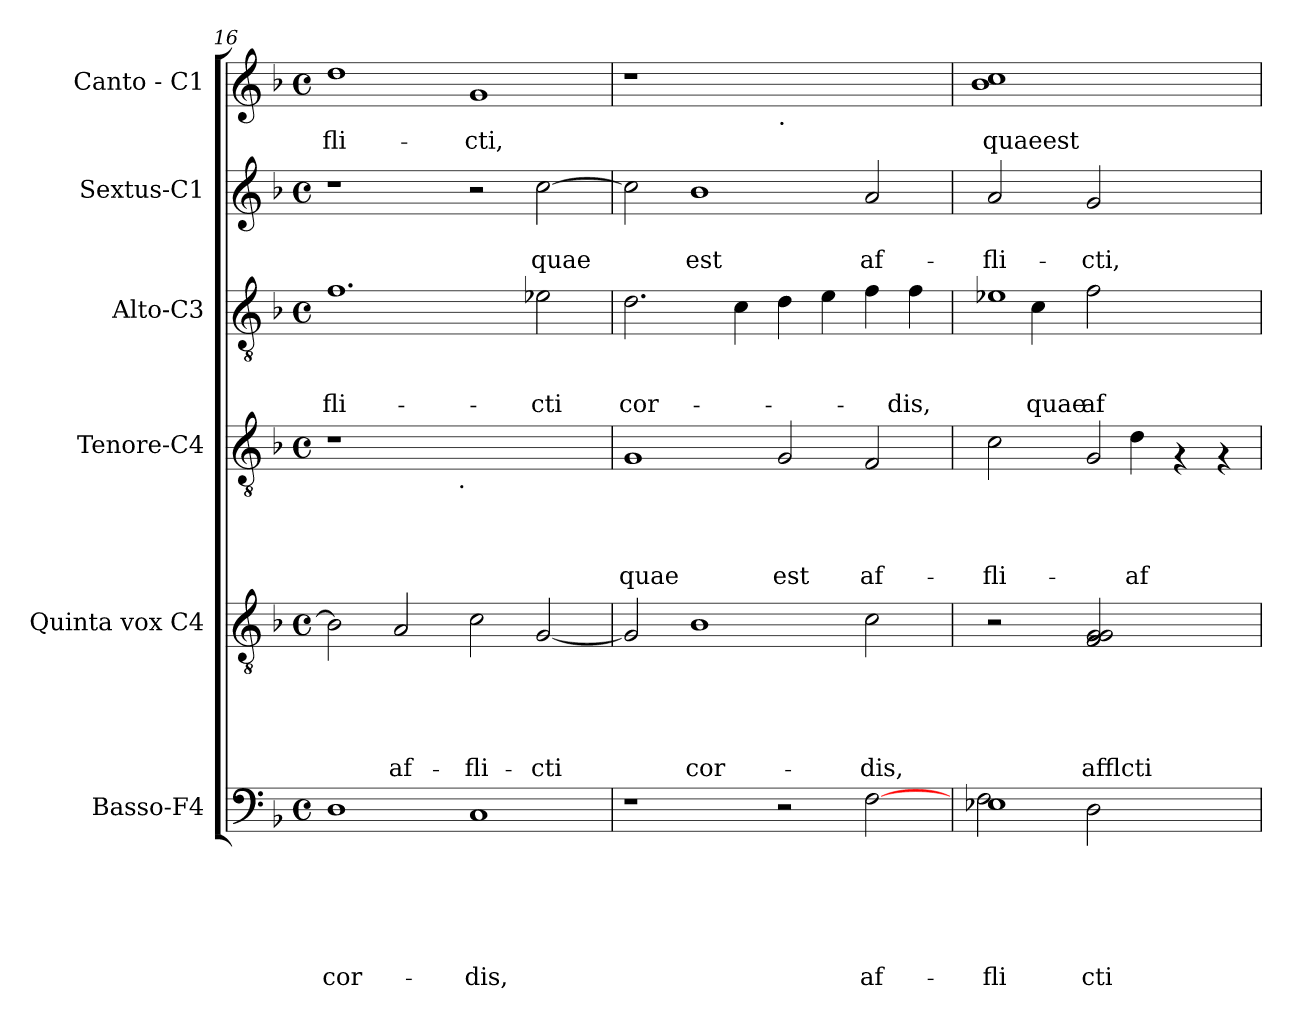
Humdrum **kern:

**kern	**text	**text	**text	**text	**text	**text	**kern	**text	**text	**text	**text	**text	**kern	**text	**text	**text	**text	**kern	**text	**text	**text	**kern	**text	**text	**kern	**text
*part6	*part6	*part6	*part6	*part6	*part6	*part6	*part5	*part5	*part5	*part5	*part5	*part5	*part4	*part4	*part4	*part4	*part4	*part3	*part3	*part3	*part3	*part2	*part2	*part2	*part1	*part1
*staff6	*staff6	*staff6	*staff6	*staff6	*staff6	*staff6	*staff5	*staff5	*staff5	*staff5	*staff5	*staff5	*staff4	*staff4	*staff4	*staff4	*staff4	*staff3	*staff3	*staff3	*staff3	*staff2	*staff2	*staff2	*staff1	*staff1
*I"Basso-F4	*	*	*	*	*	*	*I"Quinta vox C4	*	*	*	*	*	*I"Tenore-C4	*	*	*	*	*I"Alto-C3	*	*	*	*I"Sextus-C1	*	*	*I"Canto - C1	*
*clefF4	*	*	*	*	*	*	*clefGv2	*	*	*	*	*	*clefGv2	*	*	*	*	*clefGv2	*	*	*	*clefG2	*	*	*clefG2	*
*k[b-]	*	*	*	*	*	*	*k[b-]	*	*	*	*	*	*k[b-]	*	*	*	*	*k[b-]	*	*	*	*k[b-]	*	*	*k[b-]	*
*F:	*	*	*	*	*	*	*F:	*	*	*	*	*	*F:	*	*	*	*	*F:	*	*	*	*F:	*	*	*F:	*
*M4/4	*	*	*	*	*	*	*M4/4	*	*	*	*	*	*M4/4	*	*	*	*	*M4/4	*	*	*	*M4/4	*	*	*M4/4	*
*met(c)	*	*	*	*	*	*	*met(c)	*	*	*	*	*	*met(c)	*	*	*	*	*met(c)	*	*	*	*met(c)	*	*	*met(c)	*
=16	=16	=16	=16	=16	=16	=16	=16	=16	=16	=16	=16	=16	=16	=16	=16	=16	=16	=16	=16	=16	=16	=16	=16	=16	=16	=16
!	!	!	!	!	!	!LO:LY:b	!	!	!	!	!	!	!	!	!	!	!	!	!	!	!LO:LY:b	!	!	!	!	!LO:LY:b
*	*	*	*	*	*	*	*	*	*	*	*	*	*^	*	*	*	*	*	*	*	*	*	*	*	*	*
1D	.	.	.	.	.	cor-	2B-\]	.	.	.	.	.	1r	2ryy	.	.	.	.	1.f	.	.	-fli-	1r	.	.	1dd	-fli-
!	!	!	!	!	!	!	!	!	!	!	!	!LO:LY:b	!	!	!	!	!	!	!	!	!	!	!	!	!	!	!
.	.	.	.	.	.	.	2A/	.	.	.	.	af-	.	4...ryy	.	.	.	.	.	.	.	.	.	.	.	.	.
!	!	!	!	!	!	!	!	!	!	!	!	!	!	!LO:TX:b:t=.	!	!	!	!	!	!	!	!	!	!	!	!	!
.	.	.	.	.	.	.	.	.	.	.	.	.	.	1ryy	.	.	.	.	.	.	.	.	.	.	.	.	.
!	!	!	!	!	!	!LO:LY:b	!	!	!	!	!	!LO:LY:b	!	!	!	!	!	!	!	!	!	!	!	!	!	!	!LO:LY:b
1C	.	.	.	.	.	-dis,	2c\	.	.	.	.	-fli-	1ryy	.	.	.	.	.	.	.	.	.	2r	.	.	1g	-cti,
!	!	!	!	!	!	!	!	!	!	!	!	!LO:LY:b	!	!	!	!	!	!	!	!	!	!LO:LY:b	!	!	!LO:LY:b	!	!
.	.	.	.	.	.	.	[>2G/	.	.	.	.	-cti	.	.	.	.	.	.	2e-X\	.	.	-cti	[>2cc\	.	quae	.	.
.	.	.	.	.	.	.	.	.	.	.	.	.	.	32ryy	.	.	.	.	.	.	.	.	.	.	.	.	.
!!LO:PB:g=z
=17	=17	=17	=17	=17	=17	=17	=17	=17	=17	=17	=17	=17	=17	=17	=17	=17	=17	=17	=17	=17	=17	=17	=17	=17	=17	=17	=17
!	!	!	!	!	!	!	!	!	!	!	!	!	!	!	!	!	!	!LO:LY:b	!	!	!	!LO:LY:b	!	!	!	!	!
*	*	*	*	*	*	*	*	*	*	*	*	*	*v	*v	*	*	*	*	*	*	*	*	*	*	*	*	*
1r	.	.	.	.	.	.	2G/]	.	.	.	.	.	1G	.	.	.	quae	2.d\	.	.	cor-	2cc\]	.	.	1r	.
!	!	!	!	!	!	!	!	!	!	!	!	!LO:LY:b	!	!	!	!	!	!	!	!	!	!	!	!LO:LY:b	!	!
.	.	.	.	.	.	.	1B-	.	.	.	.	cor-	.	.	.	.	.	.	.	.	.	1b-	.	est	.	.
.	.	.	.	.	.	.	.	.	.	.	.	.	.	.	.	.	.	4c\	.	.	.	.	.	.	.	.
!	!	!	!	!	!	!	!	!	!	!	!	!	!	!	!	!	!	!	!	!	!	!	!	!	!LO:TX:b:t=.	!
!	!	!	!	!	!	!	!	!	!	!	!	!	!	!	!	!	!LO:LY:b	!	!	!	!	!	!	!	!	!
2r	.	.	.	.	.	.	.	.	.	.	.	.	2G/	.	.	.	est	4d\	.	.	.	.	.	.	1ryy	.
.	.	.	.	.	.	.	.	.	.	.	.	.	.	.	.	.	.	4e\	.	.	.	.	.	.	.	.
!	!	!	!	!	!	!LO:LY:b	!	!	!	!	!	!LO:LY:b	!	!	!	!	!LO:LY:b	!	!	!	!	!	!	!LO:LY:b	!	!
[>2F\	.	.	.	.	.	af-	2c\	.	.	.	.	-dis,	2F/	.	.	.	af-	4f\	.	.	.	2a/	.	af-	.	.
!	!	!	!	!	!	!	!	!	!	!	!	!	!	!	!	!	!	!	!	!	!LO:LY:b	!	!	!	!	!
.	.	.	.	.	.	.	.	.	.	.	.	.	.	.	.	.	.	4f\	.	.	-dis,	.	.	.	.	.
=18	=18	=18	=18	=18	=18	=18	=18	=18	=18	=18	=18	=18	=18	=18	=18	=18	=18	=18	=18	=18	=18	=18	=18	=18	=18	=18
*^	*	*	*	*	*	*	*	*	*	*	*	*	*	*	*	*	*	*	*	*	*	*	*	*	*	*
!	!	!	!	!	!	!	!LO:LY:b	!	!	!	!	!	!	!	!	!	!	!LO:LY:b	!	!	!	!	!	!	!LO:LY:b	!	!LO:LY:b
*	*	*	*	*	*	*	*	*	*	*	*	*	*	*^	*	*	*	*	*^	*	*	*	*	*	*	*	*
1E-X	2F\	.	.	.	.	.	-fli-	2r	.	.	.	.	.	2c\	2.ryy	.	.	.	-fli-	1e-X	4ryy	.	.	.	2a/	.	-fli-	1b- 1cc	quaeest
!	!	!	!	!	!	!	!	!	!	!	!	!	!	!	!	!	!	!	!	!	!	!	!	!LO:LY:b	!	!	!	!	!
.	.	.	.	.	.	.	.	.	.	.	.	.	.	.	.	.	.	.	.	.	4c\	.	.	quae	.	.	.	.	.
!	!	!	!	!	!	!	!LO:LY:b	!	!	!	!	!	!LO:LY:b	!	!	!	!	!	!	!	!	!	!	!LO:LY:b	!	!	!LO:LY:b	!	!
.	2D\	.	.	.	.	.	-cti	2F/ 2G/ 2G/	.	.	.	.	afflcti-	2G/	.	.	.	.	.	.	2f\	.	.	af-	2g/	.	-cti,	.	.
!	!	!	!	!	!	!	!	!	!	!	!	!	!	!	!	!	!	!	!LO:LY:b	!	!	!	!	!	!	!	!	!	!
.	.	.	.	.	.	.	.	.	.	.	.	.	.	.	4d\	.	.	.	-af-	.	.	.	.	.	.	.	.	.	.
2ryy	2ryy	.	.	.	.	.	.	2ryy	.	.	.	.	.	2ryy	4rF	.	.	.	.	2ryy	2ryy	.	.	.	2ryy	.	.	2ryy	.
.	.	.	.	.	.	.	.	.	.	.	.	.	.	.	4rF	.	.	.	.	.	.	.	.	.	.	.	.	.	.
*	*	*	*	*	*	*	*	*	*	*	*	*	*	*v	*v	*	*	*	*	*	*	*	*	*	*	*	*	*	*
*v	*v	*	*	*	*	*	*	*	*	*	*	*	*	*	*	*	*	*	*v	*v	*	*	*	*	*	*	*	*
=	=	=	=	=	=	=	=	=	=	=	=	=	=	=	=	=	=	=	=	=	=	=	=	=	=	=
*-	*-	*-	*-	*-	*-	*-	*-	*-	*-	*-	*-	*-	*-	*-	*-	*-	*-	*-	*-	*-	*-	*-	*-	*-	*-	*-
